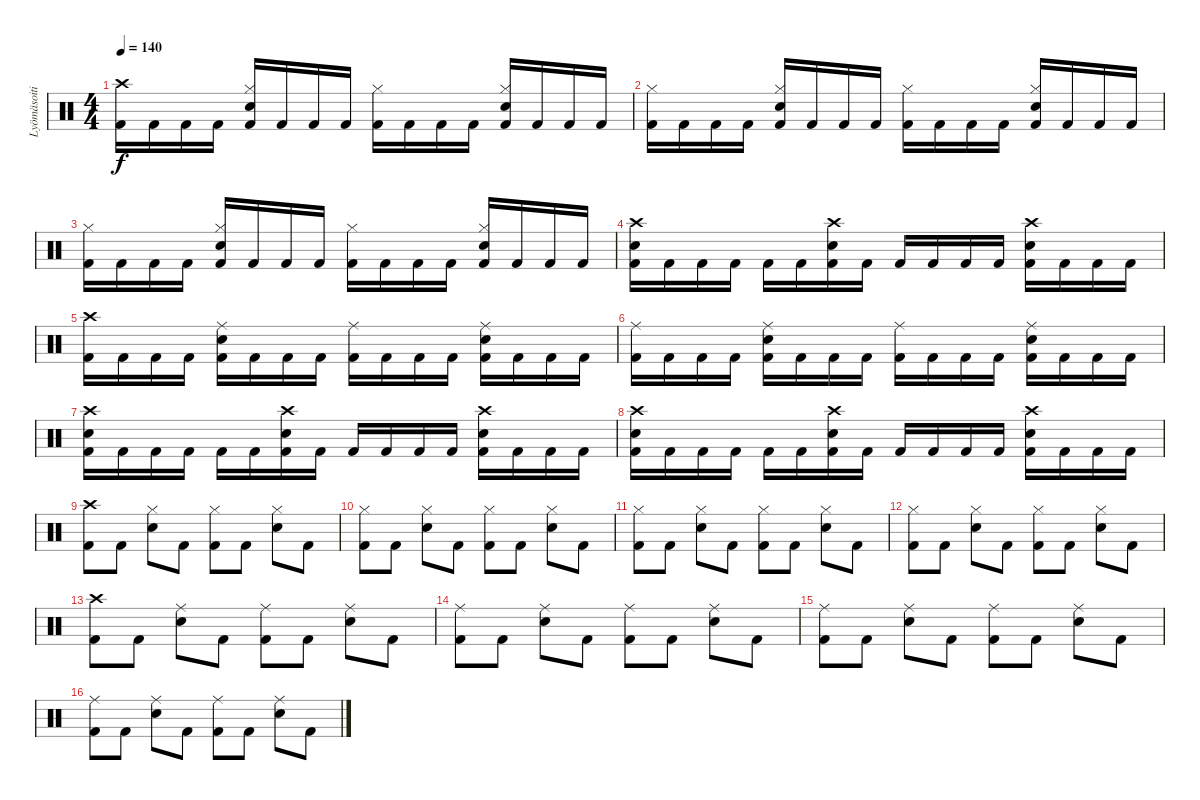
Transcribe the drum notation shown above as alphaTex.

\track ("Lyömäsoitin" "Lyömäsoiti") {instrument percussion}
\staff {score}
\articulation defaults
\ts (4 4)
\tempo 140
\clef neutral
\ks c
("Crash high (hit)" "Kick (hit) 2").16{dy f} "Kick (hit) 2".16 "Kick (hit) 2".16 "Kick (hit) 2".16 ("Hi-Hat (closed)" "Electric Snare (hit)" "Kick (hit) 2").16 "Kick (hit) 2".16 "Kick (hit) 2".16 "Kick (hit) 2".16 ("Hi-Hat (closed)" "Kick (hit) 2").16 "Kick (hit) 2".16 "Kick (hit) 2".16 "Kick (hit) 2".16 ("Hi-Hat (closed)" "Electric Snare (hit)" "Kick (hit) 2").16 "Kick (hit) 2".16 "Kick (hit) 2".16 "Kick (hit) 2".16 |
("Hi-Hat (closed)" "Kick (hit) 2").16 "Kick (hit) 2".16 "Kick (hit) 2".16 "Kick (hit) 2".16 ("Hi-Hat (closed)" "Electric Snare (hit)" "Kick (hit) 2").16 "Kick (hit) 2".16 "Kick (hit) 2".16 "Kick (hit) 2".16 ("Hi-Hat (closed)" "Kick (hit) 2").16 "Kick (hit) 2".16 "Kick (hit) 2".16 "Kick (hit) 2".16 ("Hi-Hat (closed)" "Electric Snare (hit)" "Kick (hit) 2").16 "Kick (hit) 2".16 "Kick (hit) 2".16 "Kick (hit) 2".16 |
("Hi-Hat (closed)" "Kick (hit) 2").16 "Kick (hit) 2".16 "Kick (hit) 2".16 "Kick (hit) 2".16 ("Hi-Hat (closed)" "Electric Snare (hit)" "Kick (hit) 2").16 "Kick (hit) 2".16 "Kick (hit) 2".16 "Kick (hit) 2".16 ("Hi-Hat (closed)" "Kick (hit) 2").16 "Kick (hit) 2".16 "Kick (hit) 2".16 "Kick (hit) 2".16 ("Hi-Hat (closed)" "Electric Snare (hit)" "Kick (hit) 2").16 "Kick (hit) 2".16 "Kick (hit) 2".16 "Kick (hit) 2".16 |
("Crash high (hit)" "Electric Snare (hit)" "Kick (hit) 2").16 "Kick (hit) 2".16 "Kick (hit) 2".16 "Kick (hit) 2".16 "Kick (hit) 2".16 "Kick (hit) 2".16 ("Crash high (hit)" "Electric Snare (hit)" "Kick (hit) 2").16 "Kick (hit) 2".16 "Kick (hit) 2".16 "Kick (hit) 2".16 "Kick (hit) 2".16 "Kick (hit) 2".16 ("Crash high (hit)" "Electric Snare (hit)" "Kick (hit) 2").16 "Kick (hit) 2".16 "Kick (hit) 2".16 "Kick (hit) 2".16 |
("Crash high (hit)" "Kick (hit) 2").16 "Kick (hit) 2".16 "Kick (hit) 2".16 "Kick (hit) 2".16 ("Ride (middle)" "Electric Snare (hit)" "Kick (hit) 2").16 "Kick (hit) 2".16 "Kick (hit) 2".16 "Kick (hit) 2".16 ("Ride (middle)" "Kick (hit) 2").16 "Kick (hit) 2".16 "Kick (hit) 2".16 "Kick (hit) 2".16 ("Ride (middle)" "Electric Snare (hit)" "Kick (hit) 2").16 "Kick (hit) 2".16 "Kick (hit) 2".16 "Kick (hit) 2".16 |
("Ride (middle)" "Kick (hit) 2").16 "Kick (hit) 2".16 "Kick (hit) 2".16 "Kick (hit) 2".16 ("Ride (middle)" "Electric Snare (hit)" "Kick (hit) 2").16 "Kick (hit) 2".16 "Kick (hit) 2".16 "Kick (hit) 2".16 ("Ride (middle)" "Kick (hit) 2").16 "Kick (hit) 2".16 "Kick (hit) 2".16 "Kick (hit) 2".16 ("Ride (middle)" "Electric Snare (hit)" "Kick (hit) 2").16 "Kick (hit) 2".16 "Kick (hit) 2".16 "Kick (hit) 2".16 |
("Crash high (hit)" "Electric Snare (hit)" "Kick (hit) 2").16 "Kick (hit) 2".16 "Kick (hit) 2".16 "Kick (hit) 2".16 "Kick (hit) 2".16 "Kick (hit) 2".16 ("Crash high (hit)" "Electric Snare (hit)" "Kick (hit) 2").16 "Kick (hit) 2".16 "Kick (hit) 2".16 "Kick (hit) 2".16 "Kick (hit) 2".16 "Kick (hit) 2".16 ("Crash high (hit)" "Electric Snare (hit)" "Kick (hit) 2").16 "Kick (hit) 2".16 "Kick (hit) 2".16 "Kick (hit) 2".16 |
("Crash high (hit)" "Electric Snare (hit)" "Kick (hit) 2").16 "Kick (hit) 2".16 "Kick (hit) 2".16 "Kick (hit) 2".16 "Kick (hit) 2".16 "Kick (hit) 2".16 ("Crash high (hit)" "Electric Snare (hit)" "Kick (hit) 2").16 "Kick (hit) 2".16 "Kick (hit) 2".16 "Kick (hit) 2".16 "Kick (hit) 2".16 "Kick (hit) 2".16 ("Crash high (hit)" "Electric Snare (hit)" "Kick (hit) 2").16 "Kick (hit) 2".16 "Kick (hit) 2".16 "Kick (hit) 2".16 |
("Crash high (hit)" "Kick (hit) 2").8 "Kick (hit) 2".8 ("Hi-Hat (closed)" "Electric Snare (hit)").8 "Kick (hit) 2".8 ("Hi-Hat (closed)" "Kick (hit) 2").8 "Kick (hit) 2".8 ("Hi-Hat (closed)" "Electric Snare (hit)").8 "Kick (hit) 2".8 |
("Hi-Hat (closed)" "Kick (hit) 2").8 "Kick (hit) 2".8 ("Hi-Hat (closed)" "Electric Snare (hit)").8 "Kick (hit) 2".8 ("Hi-Hat (closed)" "Kick (hit) 2").8 "Kick (hit) 2".8 ("Hi-Hat (closed)" "Electric Snare (hit)").8 "Kick (hit) 2".8 |
("Hi-Hat (closed)" "Kick (hit) 2").8 "Kick (hit) 2".8 ("Hi-Hat (closed)" "Electric Snare (hit)").8 "Kick (hit) 2".8 ("Hi-Hat (closed)" "Kick (hit) 2").8 "Kick (hit) 2".8 ("Hi-Hat (closed)" "Electric Snare (hit)").8 "Kick (hit) 2".8 |
("Hi-Hat (closed)" "Kick (hit) 2").8 "Kick (hit) 2".8 ("Hi-Hat (closed)" "Electric Snare (hit)").8 "Kick (hit) 2".8 ("Hi-Hat (closed)" "Kick (hit) 2").8 "Kick (hit) 2".8 ("Hi-Hat (closed)" "Electric Snare (hit)").8 "Kick (hit) 2".8 |
("Crash high (hit)" "Kick (hit) 2").8 "Kick (hit) 2".8 ("Ride (middle)" "Electric Snare (hit)").8 "Kick (hit) 2".8 ("Ride (middle)" "Kick (hit) 2").8 "Kick (hit) 2".8 ("Ride (middle)" "Electric Snare (hit)").8 "Kick (hit) 2".8 |
("Ride (middle)" "Kick (hit) 2").8 "Kick (hit) 2".8 ("Ride (middle)" "Electric Snare (hit)").8 "Kick (hit) 2".8 ("Ride (middle)" "Kick (hit) 2").8 "Kick (hit) 2".8 ("Ride (middle)" "Electric Snare (hit)").8 "Kick (hit) 2".8 |
("Ride (middle)" "Kick (hit) 2").8 "Kick (hit) 2".8 ("Ride (middle)" "Electric Snare (hit)").8 "Kick (hit) 2".8 ("Ride (middle)" "Kick (hit) 2").8 "Kick (hit) 2".8 ("Ride (middle)" "Electric Snare (hit)").8 "Kick (hit) 2".8 |
("Ride (middle)" "Kick (hit) 2").8 "Kick (hit) 2".8 ("Ride (middle)" "Electric Snare (hit)").8 "Kick (hit) 2".8 ("Ride (middle)" "Kick (hit) 2").8 "Kick (hit) 2".8 ("Ride (middle)" "Electric Snare (hit)").8 "Kick (hit) 2".8
